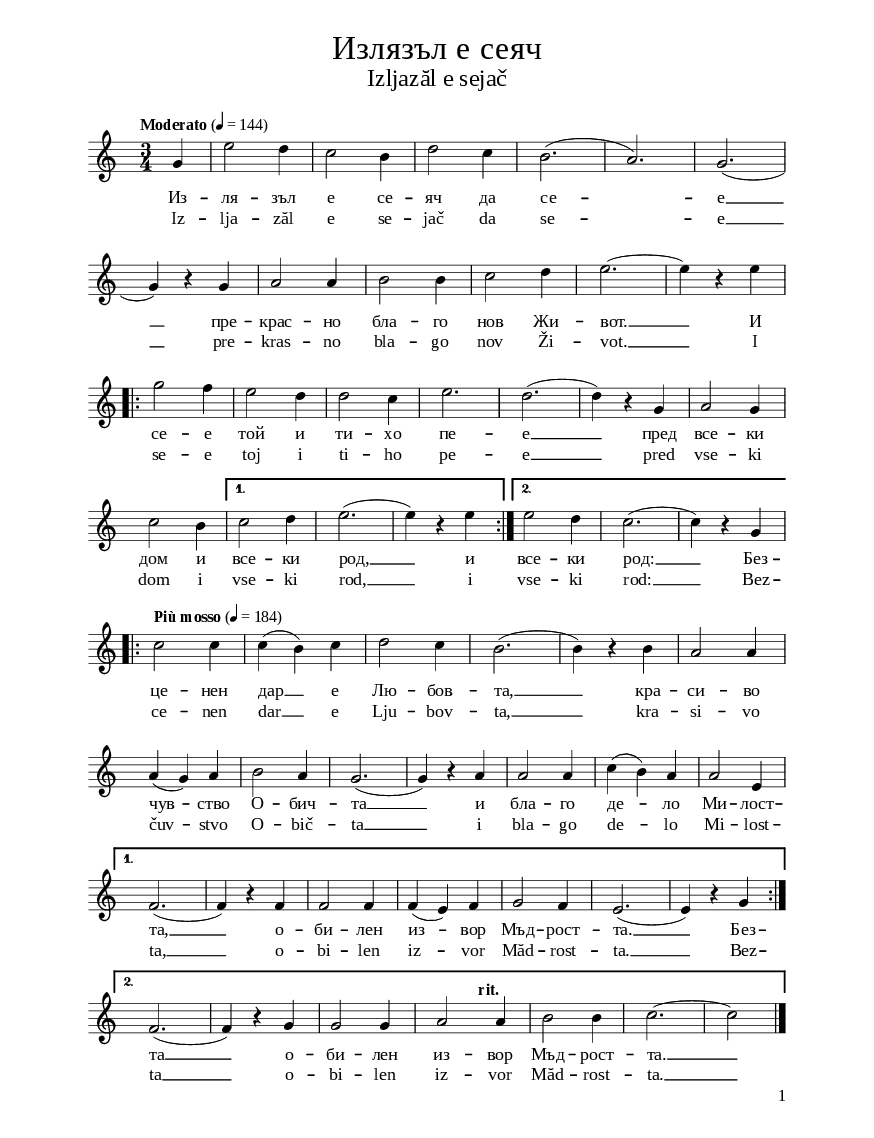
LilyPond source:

\version "2.24.2"

% include paper part and global functions
\include "include/globals.ily"

"rightBraces018" = \markup {
  \column {
    % repeat braces
    \translate #'(0 . -5.6 )
    \right-brace #18


    \translate #'(0 . -10 )
    \right-brace #45

    \translate #'(0 . -14.9 )
    \right-brace #18



  }
  \column {
    % repeat numbers
    \translate #'(0 . -6.2 )
    2

    \translate #'(0 . -12.2 )
    2

    \translate #'(0 . -18.9 )
    2


  }
}

\bookpart {
  \label #'ref018
  \tocItem \markup "Излязъл е сеяч – Izljazăl e sejač"
  \include "include/bookpart-paper.ily"
  \score {
    \include "include/score-layout.ily"

    \new Voice \absolute  {
      \clef treble
      \key c \major
      \time 3/4
      \tempoFunc "Moderato" 4 "144"

      \partial 4 g'4| e''2 d''4| c''2 b'4|d''2 c''4| b'2. (|a'2.) g'2. (| \break

      g'4 ) r4 g'4 | a'2 a'4 | b'2 b'4 | c''2 d''4 | e''2.~ e''4 r4 e'' | \break

      \repeat volta 2 {
        g''2 f''4 | e''2 d''4 | d''2 c''4 | e''2.| d''2. ( |d''4) r4 g'4| a'2 g'4| \break

        c''2 b'4 |
      }
      \alternative {
        {  c''2 d''4| e''2. (| e''4 ) r4  e''4| }
        { e''2 d''4 | c''2. (| c''4 )  r4 g'4  | \bar "||" \break }
      }

      \repeat volta 2 {
        \tempoFunc "Più mosso" 4 "184"
        \bar ".|:-|" c''2 c''4 | c''4 ( b'4 ) c''4 | d''2 c''4 | b'2. (| b'4 ) r4 b'4 | a'2 a'4 | \break
        a'4 ( g'4 ) a'4 | b'2 a'4 | g'2. ( | g'4 ) r4 a'4 | a'2 a'4 | c''4 ( b'4) a'4 | a'2 e'4 |  \break
      }
      \alternative {
        {  f'2. (|  f'4 )  r4 f'4 | f'2 f'4 | f'4 ( e'4 ) f'4 | g'2 f'4 |e'2. (| e'4 ) r4 g'4   \break }
        {
          f'2. (|  f'4 ) r4 g'4 | g'2 g'4 | a'2
          \override Score.RehearsalMark.outside-staff-priority = #599
          \mark\markup\normalsize\bold { "rit." } % places rit. below alternative bracket
          a'4 | b'2 b'4 | c''2. ~ | c''2  \bar "|." \pageBreak
        }
      }
    }

    \addlyrics {
      Из -- ля -- зъл е се -- яч да се -- е __
      пре -- крас -- но бла -- го нов Жи -- вот. __ И
      се -- е той и ти -- хо пе -- е __ пред все -- ки
      дом и все -- ки род, __  и все -- ки род: __ Без --
      це -- нен дар __ е Лю -- бов -- та, __ кра --  си -- во
      чув -- ство О -- бич -- та __  и бла -- го де -- ло Ми -- лост --
      та, __  о -- би -- лен из -- вор Мъд -- рост -- та. __ Без --
      та  __  о -- би -- лен из -- вор Мъд -- рост -- та. __ 
    }

     \addlyrics {
      Iz -- lja -- zăl e se -- jač da se -- e __
      pre -- kras -- no bla -- go nov Ži -- vot. __ I
      se -- e toj i ti -- ho pe -- e __  pred vse -- ki
      dom i vse -- ki rod,  __ i vse -- ki rod: __ Bez --
      ce -- nen dar __ e Lju -- bov -- ta, __ kra --  si -- vo
      čuv -- stvo O -- bič -- ta __  i bla -- go de -- lo Mi -- lost --
      ta,  __ o -- bi -- len iz -- vor Măd -- rost -- ta. __ Bez --
      ta __  o -- bi -- len iz -- vor Măd -- rost -- ta. __ 
    }


    \header {
      title = \titleFunc "Излязъл е сеяч" "Izljazăl e sejač"
    }

    \midi{}

  } % score


  \markup \fontsize #bgCoupletFontSize {
    \hspace #1
    \override #`(baseline-skip . ,bgCoupletBaselineSkip) % affects space between column lines
    \column {

      \line { 2. И който чуе, в миг потръпва }
      \line {   "   " от тоя благ и мил напев; }
      \line {   "   " и просиява, и възкръсва, }
      \line {   "   " и благославя тоз посев. }
      \line { " " }
      \line { "   " \italic {Припев: } }
      \line {  "   " Безценен дар е Любовта, }
      \line { "   " красиво чувство – Обичта }
      \line { "   " и благо дело – Милостта, }
      \line {  "   " обилен извор – Мъдростта.}

      \line { " " }
      \line { "   " \italic {Припев ...} }

      \line { " " }
      \line { 3. Любов вселената облива, }
      \line {   "   " от обич грее всяка твар; }
      \line {   "   " живот в живота се прелива, }
      \line {   "   " тук няма вече млад и стар. }
      \line { " " }
      \line { "   " \italic {Припев ...} }
    }
    \"rightBraces018"

    \hspace #3
    \override #`(baseline-skip . ,bgCoupletBaselineSkip)
    \column {

    \column {

      \line { 2. I kojto čue, v mig potrăpva }
      \line {   "   " ot toja blag i mil napev; }
      \line {   "   " i prosijava, i văzkrăsva, }
      \line {   "   " i blagoslavja toz posev. }
      \line { " " }
      \line { "   " \italic {Pripev: } }
      \line {  "   " Bezcenen dar e Ljubovta, }
      \line { "   " krasivo čuvstvo – Običta }
      \line { "   " i blago delo – Milostta, }
      \line {  "   " obilen izvor – Mădrostta.}

      \line { " " }
      \line { "   " \italic {Pripev ...} }

      \line { " " }
      \line { 3. Ljubov vselenata obliva, }
      \line {   "   " ot obič gree vsjaka tvar; }
      \line {   "   " život v života se preliva, }
      \line {   "   " tuk njama veče mlad i star. }
      \line { " " }
      \line { "   " \italic {Pripev ...} }
    }
    }
    \"rightBraces018"

  }

  \markup \empty-one

  % include foreign translation(s) of the song
  \version "2.24.2"

\markup \fill-line { \fontsize #deTitleFontSize "Der Sämann ist hinausgegangen" }
\markup \null
\markup \null
\markup \fontsize #deCoupletFontSize {
  \hspace #10
  \override #`(baseline-skip . ,deCoupletBaselineSkip)
  \column {
    \line { 1. Der Sämann ist hinausgegangen, }
    \line {   "   " um das wunderbare Gute zu säen: das neue Leben!}

    \line {   "   " Und er sät und singt leise }
    \line {   "   " vor jedem Haus und jeder Familie: }
    \line { " " }
    \line { "   " \italic { Refrain:}  }

  \line {   "   " Eine unschätzbare Gabe ist die Liebe [Ljubovta], }
    \line {  "   "ein schönes Gefühl die Liebe [Običta]*, }
    \line {   "   " und ein gutes Werk die Barmherzigkeit, }
    \line {   "   " eine üppige Quelle die Weisheit. }
    \line { " " }
    \line { 2. Und wer dies hört, }
    \line {   "   "erschauert vor dieser guten, lieblichen Melodie; }
    \line {   "   " und erstrahlt und aufersteht }
    \line {   "   " und segnet diese Saat.}
 
    \line { " " }
     \line { "   " \italic { Refrain } ... }
    \line { " " }
    \line { 3. Die Liebe [Ljubov] ergießt sich in den Kosmos, }
    \line {   "   " vor Liebe [Običta] strahlt jedes Wesen, }
    \line {   "   " das Leben quillt über in das Leben; }
    \line {   "   " hier gibt es nicht mehr Jung noch Alt. }
    \line { " " }
    \line { "   " \italic { Refrain } ... }


  }

}


} % bookpart
